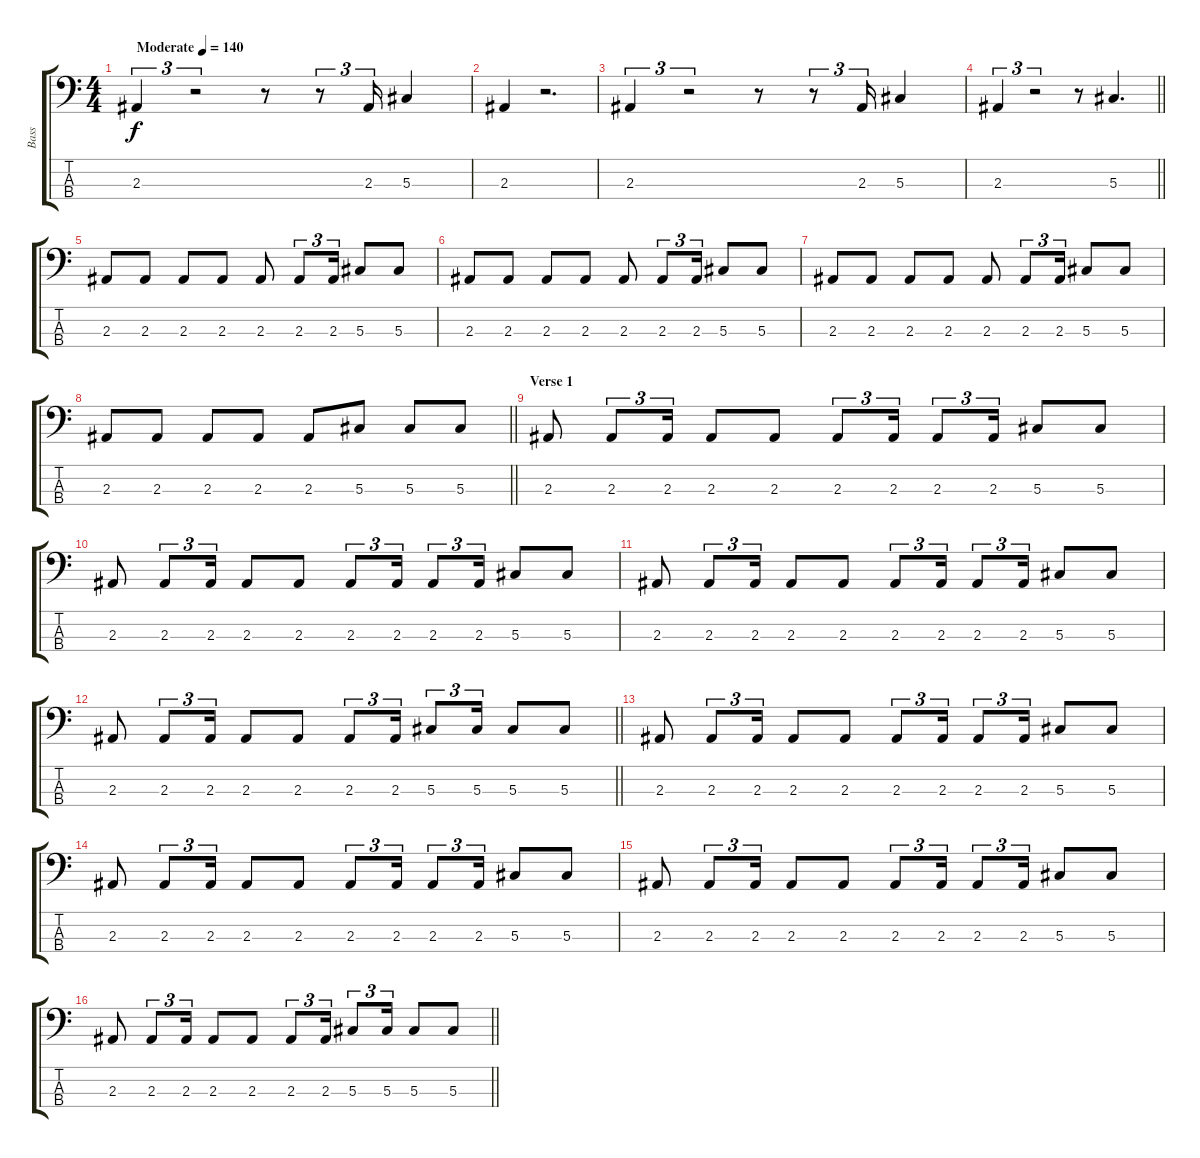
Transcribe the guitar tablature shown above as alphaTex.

\track ("Bass" "Bass") {instrument electricbassfinger}
\staff {score tabs}
\tuning (Gb2 Db2 Ab1 Eb1) {hide}
\ts (4 4)
\tempo (140 "Moderate")
\clef f4
\ks c
2.3.4{tu (3 2) dy f instrument electricbassfinger} r.2{tu (3 2)} r.8 r.8{tu (3 2)} 2.3.16{tu (3 2)} 5.3.4 |
2.3.4 r.2{d} |
2.3.4{tu (3 2)} r.2{tu (3 2)} r.8 r.8{tu (3 2)} 2.3.16{tu (3 2)} 5.3.4 |
\barLineRight lightlight
2.3.4{tu (3 2)} r.2{tu (3 2)} r.8 5.3.4{d} |
\section ("" "")
2.3.8 2.3.8 2.3.8 2.3.8 2.3.8 2.3.8{tu (3 2)} 2.3.16{tu (3 2)} 5.3.8 5.3.8 |
2.3.8 2.3.8 2.3.8 2.3.8 2.3.8 2.3.8{tu (3 2)} 2.3.16{tu (3 2)} 5.3.8 5.3.8 |
2.3.8 2.3.8 2.3.8 2.3.8 2.3.8 2.3.8{tu (3 2)} 2.3.16{tu (3 2)} 5.3.8 5.3.8 |
\barLineRight lightlight
2.3.8 2.3.8 2.3.8 2.3.8 2.3.8 5.3.8 5.3.8 5.3.8 |
\section ("" "Verse 1")
2.3.8 2.3.8{tu (3 2)} 2.3.16{tu (3 2)} 2.3.8 2.3.8 2.3.8{tu (3 2)} 2.3.16{tu (3 2)} 2.3.8{tu (3 2)} 2.3.16{tu (3 2)} 5.3.8 5.3.8 |
2.3.8 2.3.8{tu (3 2)} 2.3.16{tu (3 2)} 2.3.8 2.3.8 2.3.8{tu (3 2)} 2.3.16{tu (3 2)} 2.3.8{tu (3 2)} 2.3.16{tu (3 2)} 5.3.8 5.3.8 |
2.3.8 2.3.8{tu (3 2)} 2.3.16{tu (3 2)} 2.3.8 2.3.8 2.3.8{tu (3 2)} 2.3.16{tu (3 2)} 2.3.8{tu (3 2)} 2.3.16{tu (3 2)} 5.3.8 5.3.8 |
\barLineRight lightlight
2.3.8 2.3.8{tu (3 2)} 2.3.16{tu (3 2)} 2.3.8 2.3.8 2.3.8{tu (3 2)} 2.3.16{tu (3 2)} 5.3.8{tu (3 2)} 5.3.16{tu (3 2)} 5.3.8 5.3.8 |
2.3.8 2.3.8{tu (3 2)} 2.3.16{tu (3 2)} 2.3.8 2.3.8 2.3.8{tu (3 2)} 2.3.16{tu (3 2)} 2.3.8{tu (3 2)} 2.3.16{tu (3 2)} 5.3.8 5.3.8 |
2.3.8 2.3.8{tu (3 2)} 2.3.16{tu (3 2)} 2.3.8 2.3.8 2.3.8{tu (3 2)} 2.3.16{tu (3 2)} 2.3.8{tu (3 2)} 2.3.16{tu (3 2)} 5.3.8 5.3.8 |
2.3.8 2.3.8{tu (3 2)} 2.3.16{tu (3 2)} 2.3.8 2.3.8 2.3.8{tu (3 2)} 2.3.16{tu (3 2)} 2.3.8{tu (3 2)} 2.3.16{tu (3 2)} 5.3.8 5.3.8 |
\barLineRight lightlight
2.3.8 2.3.8{tu (3 2)} 2.3.16{tu (3 2)} 2.3.8 2.3.8 2.3.8{tu (3 2)} 2.3.16{tu (3 2)} 5.3.8{tu (3 2)} 5.3.16{tu (3 2)} 5.3.8 5.3.8
